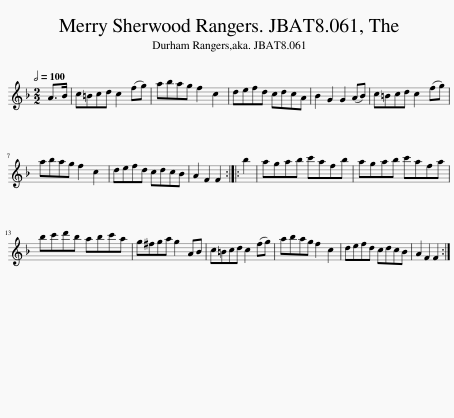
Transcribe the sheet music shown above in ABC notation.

X:1
L:1/8
Q:1/2=100
M:2/2
I:linebreak $
K:F
V:1 treble
V:1
 A>B | c=Bcd c2 (fg) | abag f2 c2 | defd cdcA | B2 G2 G2 (AB) | %5
 c=Bcd c2 (fg) |$ abag f2 c2 | defd cdcB | A2 F2 F2 :: b2 | %10
 agab c'afb | agab c'afa |$ bc'd'b abc'a | g^fga g2 AB | c=Bcd c2 (fg) | %15
 abag f2 c2 | defd cdcB | A2 F2 F2 :| %18
